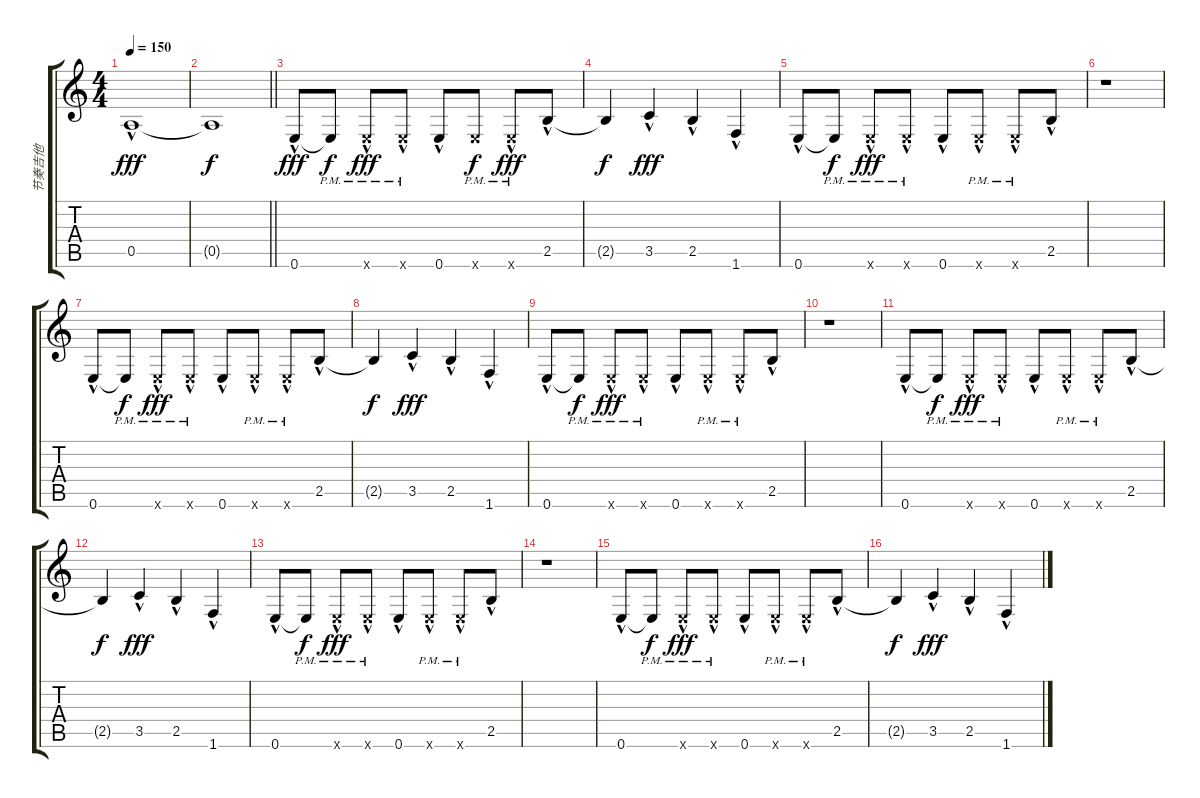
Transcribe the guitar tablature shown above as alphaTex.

\track ("节奏吉他" "节奏吉他") {instrument overdrivenguitar}
\staff {score tabs}
\tuning (E4 B3 G3 D3 A2 E2) {hide}
\ts (4 4)
\tempo 150
\clef g2
\ks c
0.5{hac}.1{dy fff} |
\barLineRight lightlight
0.5{t}.1{dy f} |
0.6{hac}.8{dy fff volume 16} 0.6{pm t}.8{dy f} 0.6{hac pm x}.8{dy fff} 0.6{hac pm x}.8 0.6{hac}.8 0.6{pm x}.8{dy f} 0.6{hac pm x}.8{dy fff} 2.5{hac}.8 |
2.5{t}.4{dy f} 3.5{hac}.4{dy fff} 2.5{hac}.4 1.6{hac}.4 |
0.6{hac}.8 0.6{pm t}.8{dy f} 0.6{hac pm x}.8{dy fff} 0.6{hac pm x}.8 0.6{hac}.8 0.6{hac pm x}.8 0.6{hac pm x}.8 2.5{hac}.8 |
r.1 |
0.6{hac}.8 0.6{pm t}.8{dy f} 0.6{hac pm x}.8{dy fff} 0.6{hac pm x}.8 0.6{hac}.8 0.6{hac pm x}.8 0.6{hac pm x}.8 2.5{hac}.8 |
2.5{t}.4{dy f} 3.5{hac}.4{dy fff} 2.5{hac}.4 1.6{hac}.4 |
0.6{hac}.8 0.6{pm t}.8{dy f} 0.6{hac pm x}.8{dy fff} 0.6{hac pm x}.8 0.6{hac}.8 0.6{hac pm x}.8 0.6{hac pm x}.8 2.5{hac}.8 |
r.1 |
0.6{hac}.8 0.6{pm t}.8{dy f} 0.6{hac pm x}.8{dy fff} 0.6{hac pm x}.8 0.6{hac}.8 0.6{hac pm x}.8 0.6{hac pm x}.8 2.5{hac}.8 |
2.5{t}.4{dy f} 3.5{hac}.4{dy fff} 2.5{hac}.4 1.6{hac}.4 |
0.6{hac}.8 0.6{pm t}.8{dy f} 0.6{hac pm x}.8{dy fff} 0.6{hac pm x}.8 0.6{hac}.8 0.6{hac pm x}.8 0.6{hac pm x}.8 2.5{hac}.8 |
r.1 |
0.6{hac}.8 0.6{pm t}.8{dy f} 0.6{hac pm x}.8{dy fff} 0.6{hac pm x}.8 0.6{hac}.8 0.6{hac pm x}.8 0.6{hac pm x}.8 2.5{hac}.8 |
2.5{t}.4{dy f} 3.5{hac}.4{dy fff} 2.5{hac}.4 1.6{hac}.4
